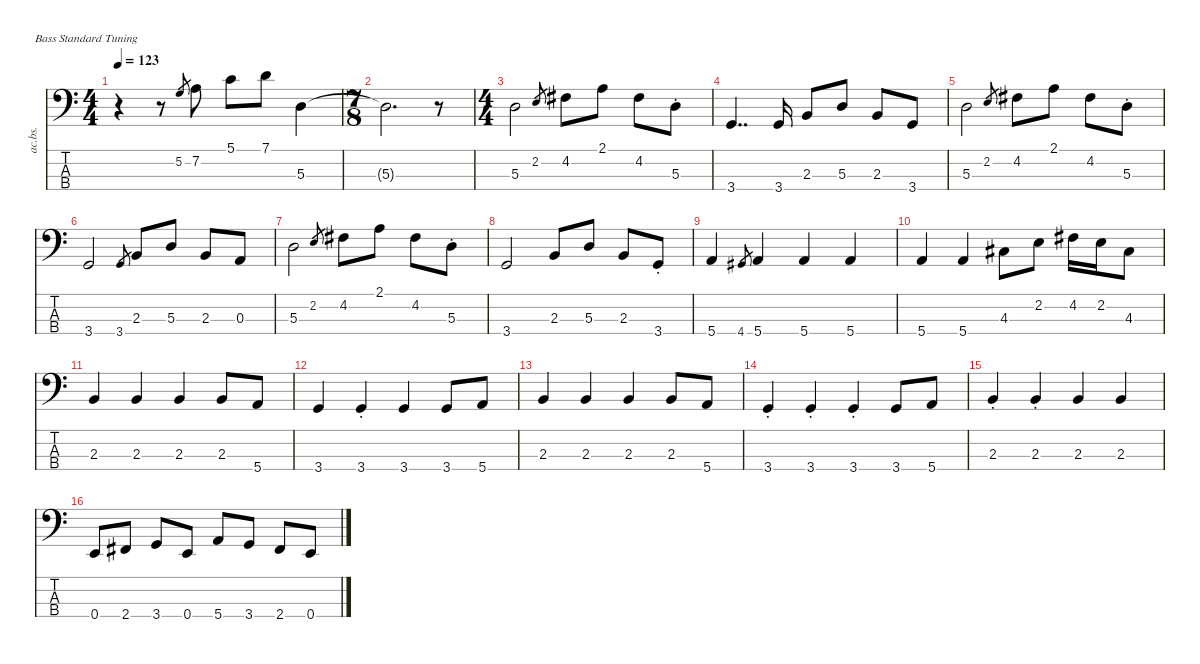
\defaultSystemsLayout 4
\hideDynamics
\bracketExtendMode nobrackets
\track ("Acoustic Bass" "ac.bs.") {instrument acousticbass}
\staff {score tabs}
\tuning (G2 D2 A1 E1)
\ts (4 4)
\tempo 123
\clef f4
\ks c
r.4{dy mf instrument acousticbass beam Down} r.8{beam Down} 5.2.8{gr beam Up} 7.2.8{beam Down} 5.1.8{beam Down} 7.1.8{beam Down} 5.3.4{beam Down} |
\ts (7 8)
\beaming (8 3 2 2)
5.3{t}.2{d beam Down} r.8{beam Down} |
\ts (4 4)
\beaming (8 2 2 2 2)
5.3.2{beam Down} 2.2.8{gr beam Up} 4.2{acc #}.8{beam Down} 2.1.8{beam Down} 4.2{acc #}.8{beam Down} 5.3{st}.8{beam Down} |
3.4.4{dd beam Up} 3.4.16{beam Up} 2.3.8{beam Up} 5.3.8{beam Up} 2.3.8{beam Up} 3.4.8{beam Up} |
5.3.2{beam Down} 2.2.8{gr beam Up} 4.2{acc #}.8{beam Down} 2.1.8{beam Down} 4.2{acc #}.8{beam Down} 5.3{st}.8{beam Down} |
3.4.2{beam Up} 3.4.8{gr beam Up} 2.3.8{beam Up} 5.3.8{beam Up} 2.3.8{beam Up} 0.3.8{beam Up} |
5.3.2{beam Down} 2.2.8{gr beam Up} 4.2{acc #}.8{beam Down} 2.1.8{beam Down} 4.2{acc #}.8{beam Down} 5.3{st}.8{beam Down} |
3.4.2{beam Up} 2.3.8{beam Up} 5.3.8{beam Up} 2.3.8{beam Up} 3.4{st}.8{beam Up} |
5.4.4{beam Up} 4.4{acc #}.8{gr beam Up} 5.4.4{beam Up} 5.4.4{beam Up} 5.4.4{beam Up} |
5.4.4{beam Up} 5.4.4{beam Up} 4.3{acc #}.8{beam Down} 2.2.8{beam Down} 4.2{acc #}.16{beam Down} 2.2.16{beam Down} 4.3{acc #}.8{beam Down} |
2.3.4{beam Up} 2.3.4{beam Up} 2.3.4{beam Up} 2.3.8{beam Up} 5.4.8{beam Up} |
3.4.4{beam Up} 3.4{st}.4{beam Up} 3.4.4{beam Up} 3.4.8{beam Up} 5.4.8{beam Up} |
2.3.4{beam Up} 2.3.4{beam Up} 2.3.4{beam Up} 2.3.8{beam Up} 5.4.8{beam Up} |
3.4{st}.4{beam Up} 3.4{st}.4{beam Up} 3.4{st}.4{beam Up} 3.4.8{beam Up} 5.4.8{beam Up} |
2.3{st}.4{beam Up} 2.3{st}.4{beam Up} 2.3.4{beam Up} 2.3.4{beam Up} |
0.4.8{beam Up} 2.4{acc #}.8{beam Up} 3.4.8{beam Up} 0.4.8{beam Up} 5.4.8{beam Up} 3.4.8{beam Up} 2.4{acc #}.8{beam Up} 0.4.8{beam Up}
